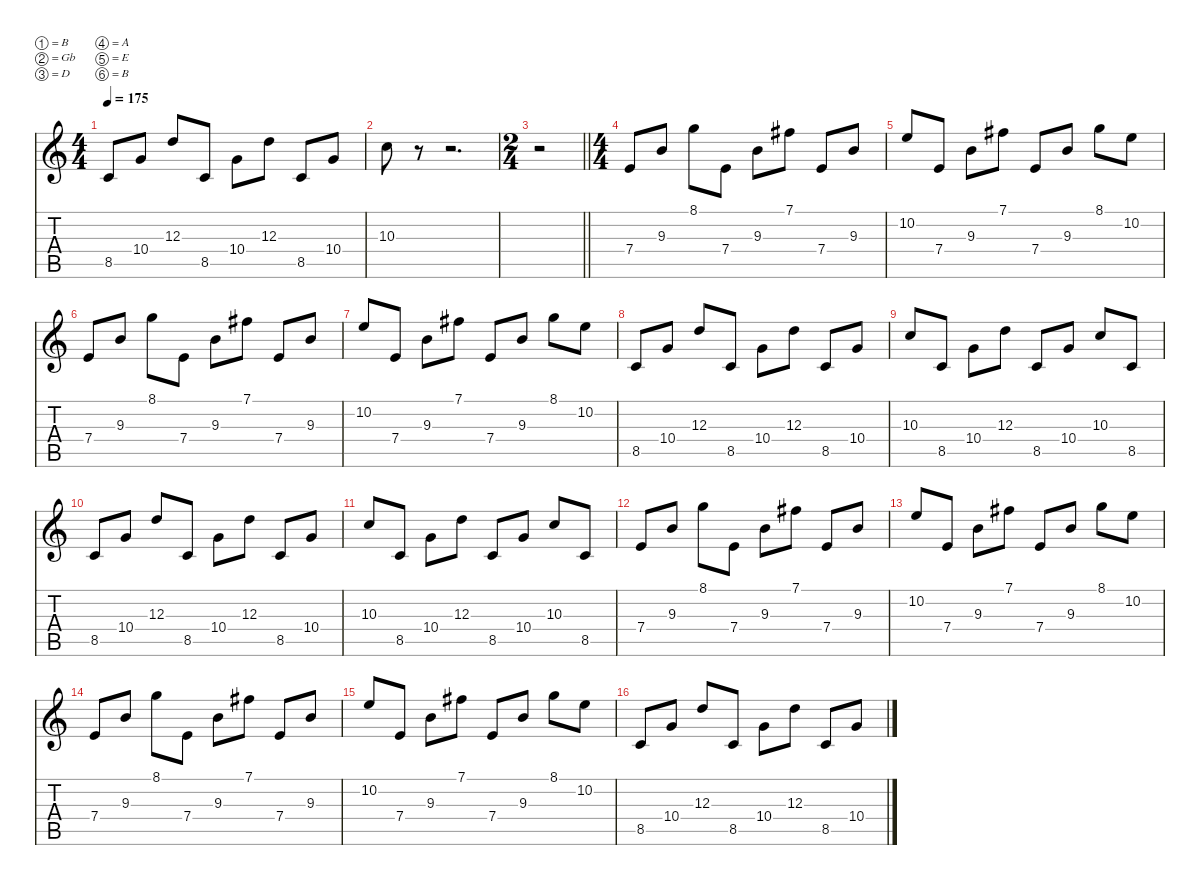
\defaultSystemsLayout 4
\hideDynamics
\bracketExtendMode nobrackets
\singleTrackTrackNamePolicy hidden
\multiTrackTrackNamePolicy hidden
\firstSystemTrackNameMode fullname
\firstSystemTrackNameOrientation horizontal
\otherSystemsTrackNameOrientation horizontal
\track ("Johan Söderberg" "dist.guit.") {defaultSystemsLayout 8 mute instrument distortionguitar}
\staff {score tabs}
\tuning (B3 Gb3 D3 A2 E2 B1)
\ts (4 4)
\tempo 175
\clef g2
\ks c
8.5.8{dy f beam Up} 10.4.8{beam Up} 12.3.8{beam Up} 8.5.8{beam Up} 10.4.8{beam Down} 12.3.8{beam Down} 8.5.8{beam Up} 10.4.8{beam Up} |
10.3.8{beam Down} r.8{beam Down} r.2{d beam Down} |
\ts (2 4)
\beaming (8 2 2)
\barLineRight lightlight
r.2{beam Down} |
\ts (4 4)
\beaming (8 2 2 2 2)
7.4.8{beam Up} 9.3.8{beam Up} 8.1.8{beam Down} 7.4.8{beam Down} 9.3.8{beam Down} 7.1{acc #}.8{beam Down} 7.4.8{beam Up} 9.3.8{beam Up} |
10.2.8{beam Up} 7.4.8{beam Up} 9.3.8{beam Down} 7.1{acc #}.8{beam Down} 7.4.8{beam Up} 9.3.8{beam Up} 8.1.8{beam Down} 10.2.8{beam Down} |
7.4.8{beam Up} 9.3.8{beam Up} 8.1.8{beam Down} 7.4.8{beam Down} 9.3.8{beam Down} 7.1{acc #}.8{beam Down} 7.4.8{beam Up} 9.3.8{beam Up} |
10.2.8{beam Up} 7.4.8{beam Up} 9.3.8{beam Down} 7.1{acc #}.8{beam Down} 7.4.8{beam Up} 9.3.8{beam Up} 8.1.8{beam Down} 10.2.8{beam Down} |
8.5.8{beam Up} 10.4.8{beam Up} 12.3.8{beam Up} 8.5.8{beam Up} 10.4.8{beam Down} 12.3.8{beam Down} 8.5.8{beam Up} 10.4.8{beam Up} |
10.3.8{beam Up} 8.5.8{beam Up} 10.4.8{beam Down} 12.3.8{beam Down} 8.5.8{beam Up} 10.4.8{beam Up} 10.3.8{beam Up} 8.5.8{beam Up} |
8.5.8{beam Up} 10.4.8{beam Up} 12.3.8{beam Up} 8.5.8{beam Up} 10.4.8{beam Down} 12.3.8{beam Down} 8.5.8{beam Up} 10.4.8{beam Up} |
10.3.8{beam Up} 8.5.8{beam Up} 10.4.8{beam Down} 12.3.8{beam Down} 8.5.8{beam Up} 10.4.8{beam Up} 10.3.8{beam Up} 8.5.8{beam Up} |
7.4.8{beam Up} 9.3.8{beam Up} 8.1.8{beam Down} 7.4.8{beam Down} 9.3.8{beam Down} 7.1{acc #}.8{beam Down} 7.4.8{beam Up} 9.3.8{beam Up} |
10.2.8{beam Up} 7.4.8{beam Up} 9.3.8{beam Down} 7.1{acc #}.8{beam Down} 7.4.8{beam Up} 9.3.8{beam Up} 8.1.8{beam Down} 10.2.8{beam Down} |
7.4.8{beam Up} 9.3.8{beam Up} 8.1.8{beam Down} 7.4.8{beam Down} 9.3.8{beam Down} 7.1{acc #}.8{beam Down} 7.4.8{beam Up} 9.3.8{beam Up} |
10.2.8{beam Up} 7.4.8{beam Up} 9.3.8{beam Down} 7.1{acc #}.8{beam Down} 7.4.8{beam Up} 9.3.8{beam Up} 8.1.8{beam Down} 10.2.8{beam Down} |
8.5.8{beam Up} 10.4.8{beam Up} 12.3.8{beam Up} 8.5.8{beam Up} 10.4.8{beam Down} 12.3.8{beam Down} 8.5.8{beam Up} 10.4.8{beam Up}
